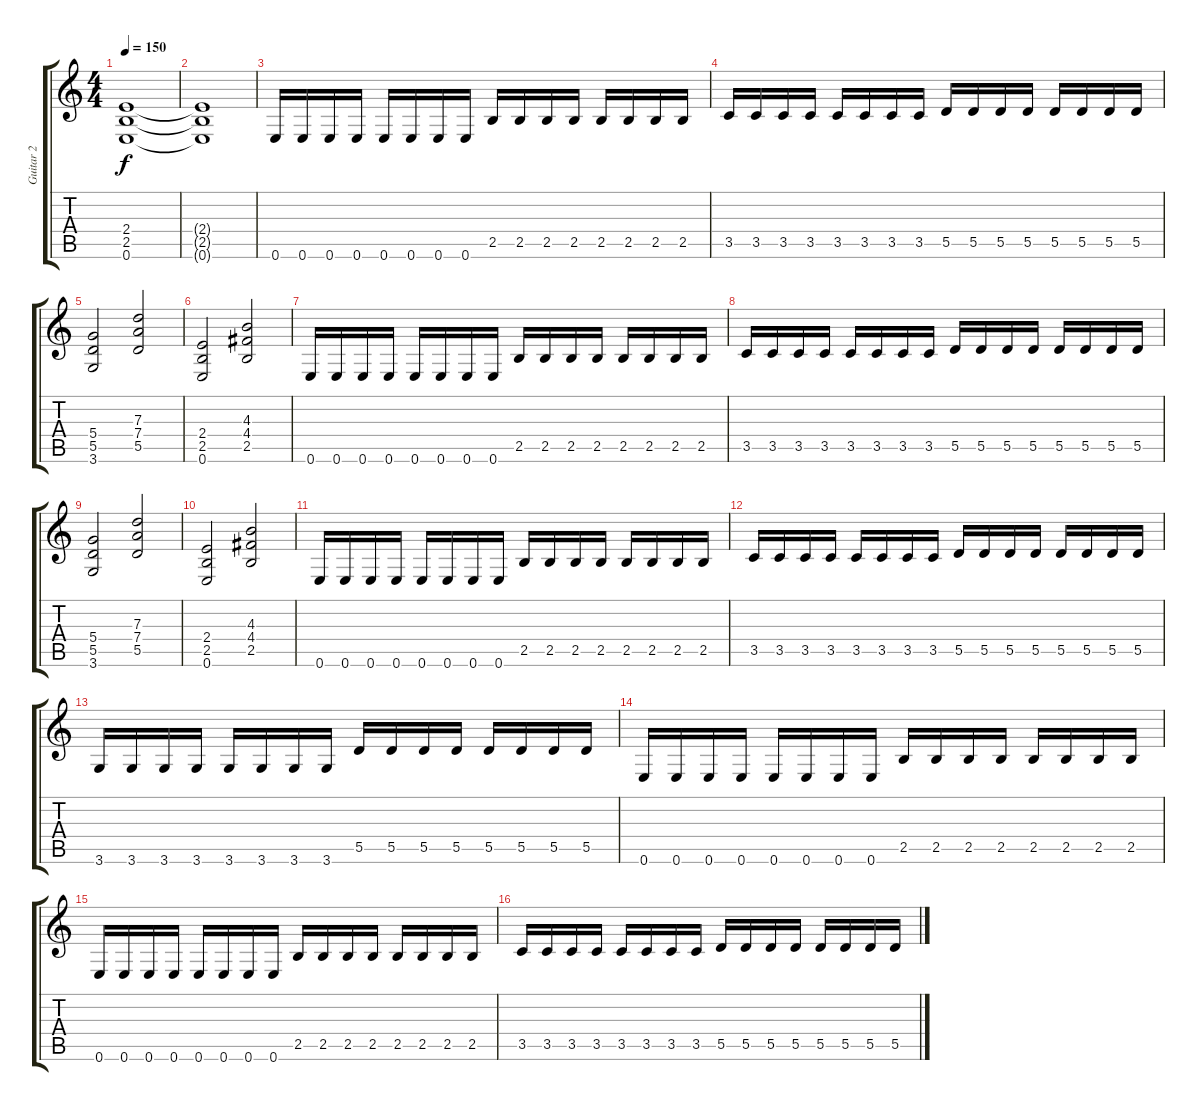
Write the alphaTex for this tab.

\track ("Guitar 2" "Guitar 2") {instrument distortionguitar}
\staff {score tabs}
\tuning (E4 B3 G3 D3 A2 E2) {hide}
\ts (4 4)
\tempo 150
\clef g2
\ks c
(2.4 2.5 0.6).1{dy f} |
(2.4{t} 2.5{t} 0.6{t}).1 |
0.6.16 0.6.16 0.6.16 0.6.16 0.6.16 0.6.16 0.6.16 0.6.16 2.5.16 2.5.16 2.5.16 2.5.16 2.5.16 2.5.16 2.5.16 2.5.16 |
3.5.16 3.5.16 3.5.16 3.5.16 3.5.16 3.5.16 3.5.16 3.5.16 5.5.16 5.5.16 5.5.16 5.5.16 5.5.16 5.5.16 5.5.16 5.5.16 |
(5.4 5.5 3.6).2 (7.3 7.4 5.5).2 |
(2.4 2.5 0.6).2 (4.3 4.4 2.5).2 |
0.6.16 0.6.16 0.6.16 0.6.16 0.6.16 0.6.16 0.6.16 0.6.16 2.5.16 2.5.16 2.5.16 2.5.16 2.5.16 2.5.16 2.5.16 2.5.16 |
3.5.16 3.5.16 3.5.16 3.5.16 3.5.16 3.5.16 3.5.16 3.5.16 5.5.16 5.5.16 5.5.16 5.5.16 5.5.16 5.5.16 5.5.16 5.5.16 |
(5.4 5.5 3.6).2 (7.3 7.4 5.5).2 |
(2.4 2.5 0.6).2 (4.3 4.4 2.5).2 |
0.6.16 0.6.16 0.6.16 0.6.16 0.6.16 0.6.16 0.6.16 0.6.16 2.5.16 2.5.16 2.5.16 2.5.16 2.5.16 2.5.16 2.5.16 2.5.16 |
3.5.16 3.5.16 3.5.16 3.5.16 3.5.16 3.5.16 3.5.16 3.5.16 5.5.16 5.5.16 5.5.16 5.5.16 5.5.16 5.5.16 5.5.16 5.5.16 |
3.6.16 3.6.16 3.6.16 3.6.16 3.6.16 3.6.16 3.6.16 3.6.16 5.5.16 5.5.16 5.5.16 5.5.16 5.5.16 5.5.16 5.5.16 5.5.16 |
0.6.16 0.6.16 0.6.16 0.6.16 0.6.16 0.6.16 0.6.16 0.6.16 2.5.16 2.5.16 2.5.16 2.5.16 2.5.16 2.5.16 2.5.16 2.5.16 |
0.6.16 0.6.16 0.6.16 0.6.16 0.6.16 0.6.16 0.6.16 0.6.16 2.5.16 2.5.16 2.5.16 2.5.16 2.5.16 2.5.16 2.5.16 2.5.16 |
3.5.16 3.5.16 3.5.16 3.5.16 3.5.16 3.5.16 3.5.16 3.5.16 5.5.16 5.5.16 5.5.16 5.5.16 5.5.16 5.5.16 5.5.16 5.5.16
